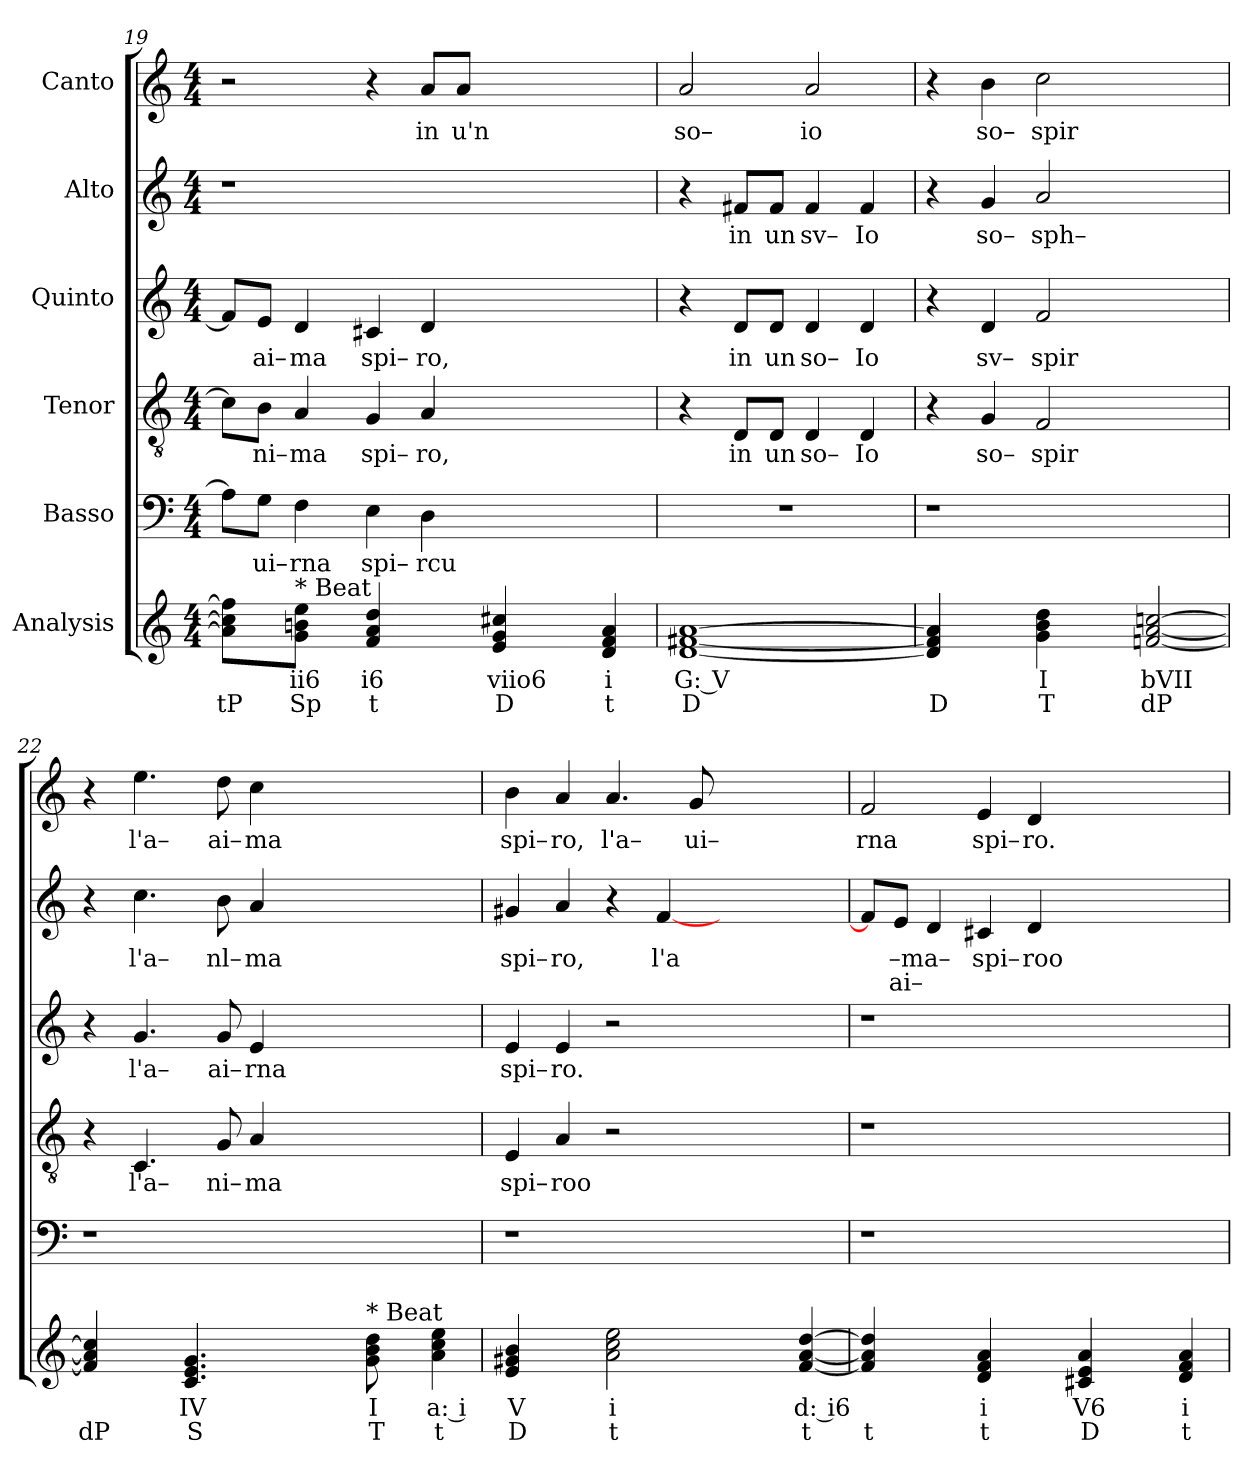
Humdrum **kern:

**kern	**text	**text	**kern	**text	**kern	**text	**kern	**text	**kern	**text	**text	**kern	**text
*part6	*part6	*part6	*part5	*part5	*part4	*part4	*part3	*part3	*part2	*part2	*part2	*part1	*part1
*staff6	*staff6	*staff6	*staff5	*staff5	*staff4	*staff4	*staff3	*staff3	*staff2	*staff2	*staff2	*staff1	*staff1
*I"Analysis	*	*	*I"Basso	*	*I"Tenor	*	*I"Quinto	*	*I"Alto	*	*	*I"Canto	*
*	*	*	*clefF4	*	*clefGv2	*	*clefG2	*	*clefG2	*	*	*clefG2	*
*k[]	*	*	*k[]	*	*k[]	*	*k[]	*	*k[]	*	*	*k[]	*
*M4/4	*	*	*M4/4	*	*M4/4	*	*M4/4	*	*M4/4	*	*	*M4/4	*
=19	=19	=19	=19	=19	=19	=19	=19	=19	=19	=19	=19	=19	=19
8a] 8cc] 8ff]L	.	tP	8A\L]	.	8c\L]	.	8f/L]	.	1r	.	.	2r	.
!	!	!	!	!LO:LY:b	!	!	!	!	!	!	!	!	!
!	!	!	!	!	!	!LO:LY:b	!	!	!	!	!	!	!
!	!	!	!	!	!	!	!	!LO:LY:b	!	!	!	!	!
8ryy	.	.	8G\J	ui–	8B\J	ni–	8e/J	ai–	.	.	.	.	.
!	!	!	!	!LO:LY:b	!	!	!	!	!	!	!	!	!
!	!	!	!	!	!	!LO:LY:b	!	!	!	!	!	!	!
!LO:TX:a:t=* Beat	!	!	!	!	!	!	!	!	!	!	!	!	!
!	!	!	!	!	!	!	!	!LO:LY:b	!	!	!	!	!
8g 8bn 8eeJ	ii6	Sp	4F\	rna	4A/	ma	4d/	ma	.	.	.	.	.
8ryy	.	.	.	.	.	.	.	.	.	.	.	.	.
!	!	!	!	!LO:LY:b	!	!	!	!	!	!	!	!	!
!	!	!	!	!	!	!LO:LY:b	!	!	!	!	!	!	!
!	!	!	!	!	!	!	!	!LO:LY:b	!	!	!	!	!
4f 4a 4dd	i6	t	4E\	spi–	4G/	spi–	4c#X/	spi–	.	.	.	4r	.
!	!	!	!	!LO:LY:b	!	!	!	!	!	!	!	!	!
!	!	!	!	!	!	!LO:LY:b	!	!	!	!	!	!	!
!	!	!	!	!	!	!	!	!LO:LY:b	!	!	!	!	!
!	!	!	!	!	!	!	!	!	!	!	!	!	!LO:LY:b
4ryy	.	.	4D\	rcu	4A/	ro,	4d/	ro,	.	.	.	8a/L	in
!	!	!	!	!	!	!	!	!	!	!	!	!	!LO:LY:b
.	.	.	.	.	.	.	.	.	.	.	.	8a/J	u'n
4e 4g 4cc#X	viio6	D	2.ryy	.	2.ryy	.	2.ryy	.	2.ryy	.	.	2.ryy	.
4ryy	.	.	.	.	.	.	.	.	.	.	.	.	.
4d 4f 4a	i	t	.	.	.	.	.	.	.	.	.	.	.
=20	=20	=20	=20	=20	=20	=20	=20	=20	=20	=20	=20	=20	=20
!	!	!	!	!	!	!	!	!	!	!	!	!	!LO:LY:b
[1d [1f#X [1a	G: V	D	1r	.	4r	.	4r	.	4r	.	.	2a/	so–
!	!	!	!	!	!	!LO:LY:b	!	!	!	!	!	!	!
!	!	!	!	!	!	!	!	!LO:LY:b	!	!	!	!	!
!	!	!	!	!	!	!	!	!	!	!LO:LY:b	!	!	!
.	.	.	.	.	8D/L	in	8d/L	in	8f#X/L	in	.	.	.
!	!	!	!	!	!	!LO:LY:b	!	!	!	!	!	!	!
!	!	!	!	!	!	!	!	!LO:LY:b	!	!	!	!	!
!	!	!	!	!	!	!	!	!	!	!LO:LY:b	!	!	!
.	.	.	.	.	8D/J	un	8d/J	un	8f#/J	un	.	.	.
!	!	!	!	!	!	!LO:LY:b	!	!	!	!	!	!	!
!	!	!	!	!	!	!	!	!LO:LY:b	!	!	!	!	!
!	!	!	!	!	!	!	!	!	!	!LO:LY:b	!	!	!
!	!	!	!	!	!	!	!	!	!	!	!	!	!LO:LY:b
.	.	.	.	.	4D/	so–	4d/	so–	4f#/	sv–	.	2a/	io
!	!	!	!	!	!	!LO:LY:b	!	!	!	!	!	!	!
!	!	!	!	!	!	!	!	!LO:LY:b	!	!	!	!	!
!	!	!	!	!	!	!	!	!	!	!LO:LY:b	!	!	!
.	.	.	.	.	4D/	Io	4d/	Io	4f#/	Io	.	.	.
=21	=21	=21	=21	=21	=21	=21	=21	=21	=21	=21	=21	=21	=21
4d] 4f#] 4a]	.	D	1r	.	4r	.	4r	.	4r	.	.	4r	.
!	!	!	!	!	!	!LO:LY:b	!	!	!	!	!	!	!
!	!	!	!	!	!	!	!	!LO:LY:b	!	!	!	!	!
!	!	!	!	!	!	!	!	!	!	!LO:LY:b	!	!	!
!	!	!	!	!	!	!	!	!	!	!	!	!	!LO:LY:b
4ryy	.	.	.	.	4G/	so–	4d/	sv–	4g/	so–	.	4b\	so–
!	!	!	!	!	!	!LO:LY:b	!	!	!	!	!	!	!
!	!	!	!	!	!	!	!	!LO:LY:b	!	!	!	!	!
!	!	!	!	!	!	!	!	!	!	!LO:LY:b	!	!	!
!	!	!	!	!	!	!	!	!	!	!	!	!	!LO:LY:b
4g 4b 4dd	I	T	.	.	2F/	spir	2f/	spir	2a/	sph–	.	2cc\	spir
4ryy	.	.	.	.	.	.	.	.	.	.	.	.	.
[2fn [2a [2ccn	bVII	dP	2ryy	.	2ryy	.	2ryy	.	2ryy	.	.	2ryy	.
=22	=22	=22	=22	=22	=22	=22	=22	=22	=22	=22	=22	=22	=22
4f] 4a] 4cc]	.	dP	1r	.	4r	.	4r	.	4r	.	.	4r	.
!	!	!	!	!	!	!LO:LY:b	!	!	!	!	!	!	!
!	!	!	!	!	!	!	!	!LO:LY:b	!	!	!	!	!
!	!	!	!	!	!	!	!	!	!	!LO:LY:b	!	!	!
!	!	!	!	!	!	!	!	!	!	!	!	!	!LO:LY:b
4ryy	.	.	.	.	4.C/	l'a–	4.g/	l'a–	4.cc\	l'a–	.	4.ee\	l'a–
4.c 4.e 4.g	IV	S	.	.	.	.	.	.	.	.	.	.	.
!	!	!	!	!	!	!LO:LY:b	!	!	!	!	!	!	!
!	!	!	!	!	!	!	!	!LO:LY:b	!	!	!	!	!
!	!	!	!	!	!	!	!	!	!	!LO:LY:b	!	!	!
!	!	!	!	!	!	!	!	!	!	!	!	!	!LO:LY:b
.	.	.	.	.	8G/	ni–	8g/	ai–	8b\	nl–	.	8dd\	ai–
!	!	!	!	!	!	!LO:LY:b	!	!	!	!	!	!	!
!	!	!	!	!	!	!	!	!LO:LY:b	!	!	!	!	!
!	!	!	!	!	!	!	!	!	!	!LO:LY:b	!	!	!
!	!	!	!	!	!	!	!	!	!	!	!	!	!LO:LY:b
.	.	.	.	.	4A/	ma	4e/	rna	4a/	ma	.	4cc\	ma
4.ryy	.	.	.	.	.	.	.	.	.	.	.	.	.
.	.	.	2.ryy	.	2.ryy	.	2.ryy	.	2.ryy	.	.	2.ryy	.
!LO:TX:a:t=* Beat	!	!	!	!	!	!	!	!	!	!	!	!	!
8g 8b 8dd	I	T	.	.	.	.	.	.	.	.	.	.	.
8ryy	.	.	.	.	.	.	.	.	.	.	.	.	.
4a 4cc 4ee	a: i	t	.	.	.	.	.	.	.	.	.	.	.
=23	=23	=23	=23	=23	=23	=23	=23	=23	=23	=23	=23	=23	=23
!	!	!	!	!	!	!LO:LY:b	!	!	!	!	!	!	!
!	!	!	!	!	!	!	!	!LO:LY:b	!	!	!	!	!
!	!	!	!	!	!	!	!	!	!	!LO:LY:b	!	!	!
!	!	!	!	!	!	!	!	!	!	!	!	!	!LO:LY:b
4e 4g#X 4b	V	D	1r	.	4E/	spi–	4e/	spi–	4g#X/	spi–	.	4b\	spi–
!	!	!	!	!	!	!LO:LY:b	!	!	!	!	!	!	!
!	!	!	!	!	!	!	!	!LO:LY:b	!	!	!	!	!
!	!	!	!	!	!	!	!	!	!	!LO:LY:b	!	!	!
!	!	!	!	!	!	!	!	!	!	!	!	!	!LO:LY:b
4ryy	.	.	.	.	4A/	roo	4e/	ro.	4a/	ro,	.	4a/	ro,
!	!	!	!	!	!	!	!	!	!	!	!	!	!LO:LY:b
2a 2cc 2ee	i	t	.	.	2r	.	2r	.	4r	.	.	4.a/	l'a–
!	!	!	!	!	!	!	!	!	!	!LO:LY:b	!	!	!
.	.	.	.	.	.	.	.	.	[4f/	l'a	.	.	.
!	!	!	!	!	!	!	!	!	!	!	!	!	!LO:LY:b
.	.	.	.	.	.	.	.	.	.	.	.	8g/	ui–
2ryy	.	.	2.ryy	.	2.ryy	.	2.ryy	.	2.ryy	.	.	2.ryy	.
[4f [4a [4dd	d: i6	t	.	.	.	.	.	.	.	.	.	.	.
=24	=24	=24	=24	=24	=24	=24	=24	=24	=24	=24	=24	=24	=24
!	!	!	!	!	!	!	!	!	!	!	!	!	!LO:LY:b
4f] 4a] 4dd]	.	t	1r	.	1r	.	1r	.	8f/L]	.	.	2f/	rna
!	!	!	!	!	!	!	!	!	!	!LO:LY:b	!LO:LY:b	!	!
.	.	.	.	.	.	.	.	.	8e/J	–ma–	ai–	.	.
4ryy	.	.	.	.	.	.	.	.	4d/	.	.	.	.
!	!	!	!	!	!	!	!	!	!	!LO:LY:b	!	!	!
!	!	!	!	!	!	!	!	!	!	!	!	!	!LO:LY:b
4d 4f 4a	i	t	.	.	.	.	.	.	4c#X/	spi–	.	4e/	spi–
!	!	!	!	!	!	!	!	!	!	!LO:LY:b	!	!	!
!	!	!	!	!	!	!	!	!	!	!	!	!	!LO:LY:b
4ryy	.	.	.	.	.	.	.	.	4d/	roo	.	4d/	ro.
4c#X 4e 4a	V6	D	2.ryy	.	2.ryy	.	2.ryy	.	2.ryy	.	.	2.ryy	.
4ryy	.	.	.	.	.	.	.	.	.	.	.	.	.
4d 4f 4a	i	t	.	.	.	.	.	.	.	.	.	.	.
=	=	=	=	=	=	=	=	=	=	=	=	=	=
*-	*-	*-	*-	*-	*-	*-	*-	*-	*-	*-	*-	*-	*-
